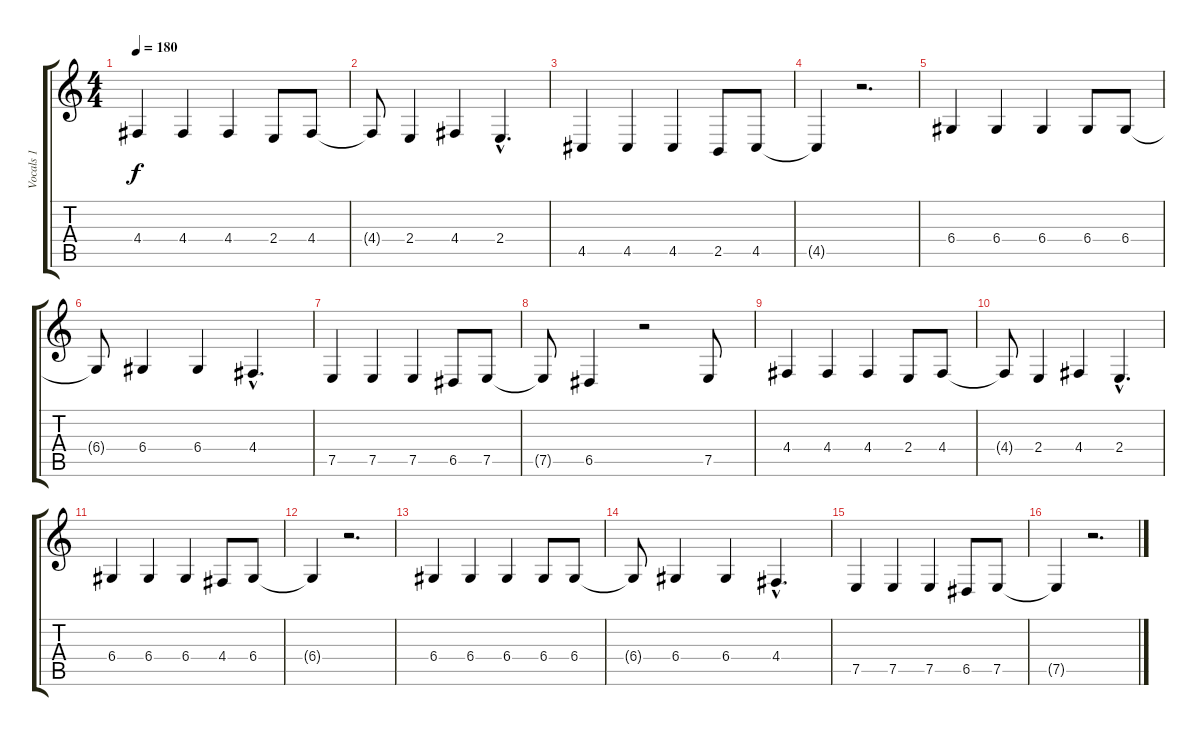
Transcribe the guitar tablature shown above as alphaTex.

\track ("Vocals 1" "Vocals 1") {instrument lead6voice}
\staff {score tabs}
\tuning (E4 B3 G3 D3 A2 E2) {hide}
\ts (4 4)
\tempo 180
\clef g2
\ks c
4.4.4{dy f} 4.4.4 4.4.4 2.4.8 4.4.8 |
4.4{t}.8 2.4.4 4.4.4 2.4{hac}.4{d} |
4.5.4 4.5.4 4.5.4 2.5.8 4.5.8 |
4.5{t}.4 r.2{d} |
6.4.4 6.4.4 6.4.4 6.4.8 6.4.8 |
6.4{t}.8 6.4.4 6.4.4 4.4{hac}.4{d} |
7.5.4 7.5.4 7.5.4 6.5.8 7.5.8 |
7.5{t}.8 6.5.4 r.2 7.5.8 |
4.4.4 4.4.4 4.4.4 2.4.8 4.4.8 |
4.4{t}.8 2.4.4 4.4.4 2.4{hac}.4{d} |
6.4.4 6.4.4 6.4.4 4.4.8 6.4.8 |
6.4{t}.4 r.2{d} |
6.4.4 6.4.4 6.4.4 6.4.8 6.4.8 |
6.4{t}.8 6.4.4 6.4.4 4.4{hac}.4{d} |
7.5.4 7.5.4 7.5.4 6.5.8 7.5.8 |
7.5{t}.4 r.2{d}
